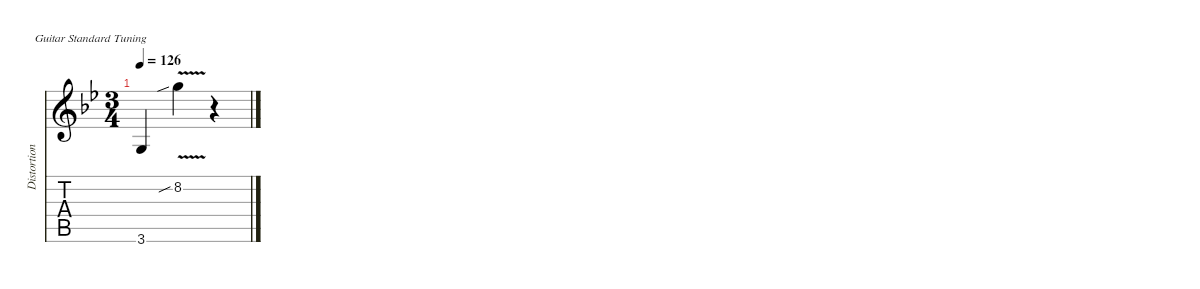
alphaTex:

\defaultSystemsLayout 4
\hideDynamics
\bracketExtendMode nobrackets
\otherSystemsTrackNameOrientation horizontal
\defaultBarNumberDisplay FirstOfSystem
\track ("Distortion Guitar" "Distortion") {instrument distortionguitar}
\staff {score tabs}
\tuning (E4 B3 G3 D3 A2 E2)
\ts (3 4)
\tempo 126
\clef g2
\ks gminor
3.6{acc forcenatural}.4{dy mf beam Up} 8.2{v sib acc forcenatural}.4{beam Down} r.4{beam Down}
